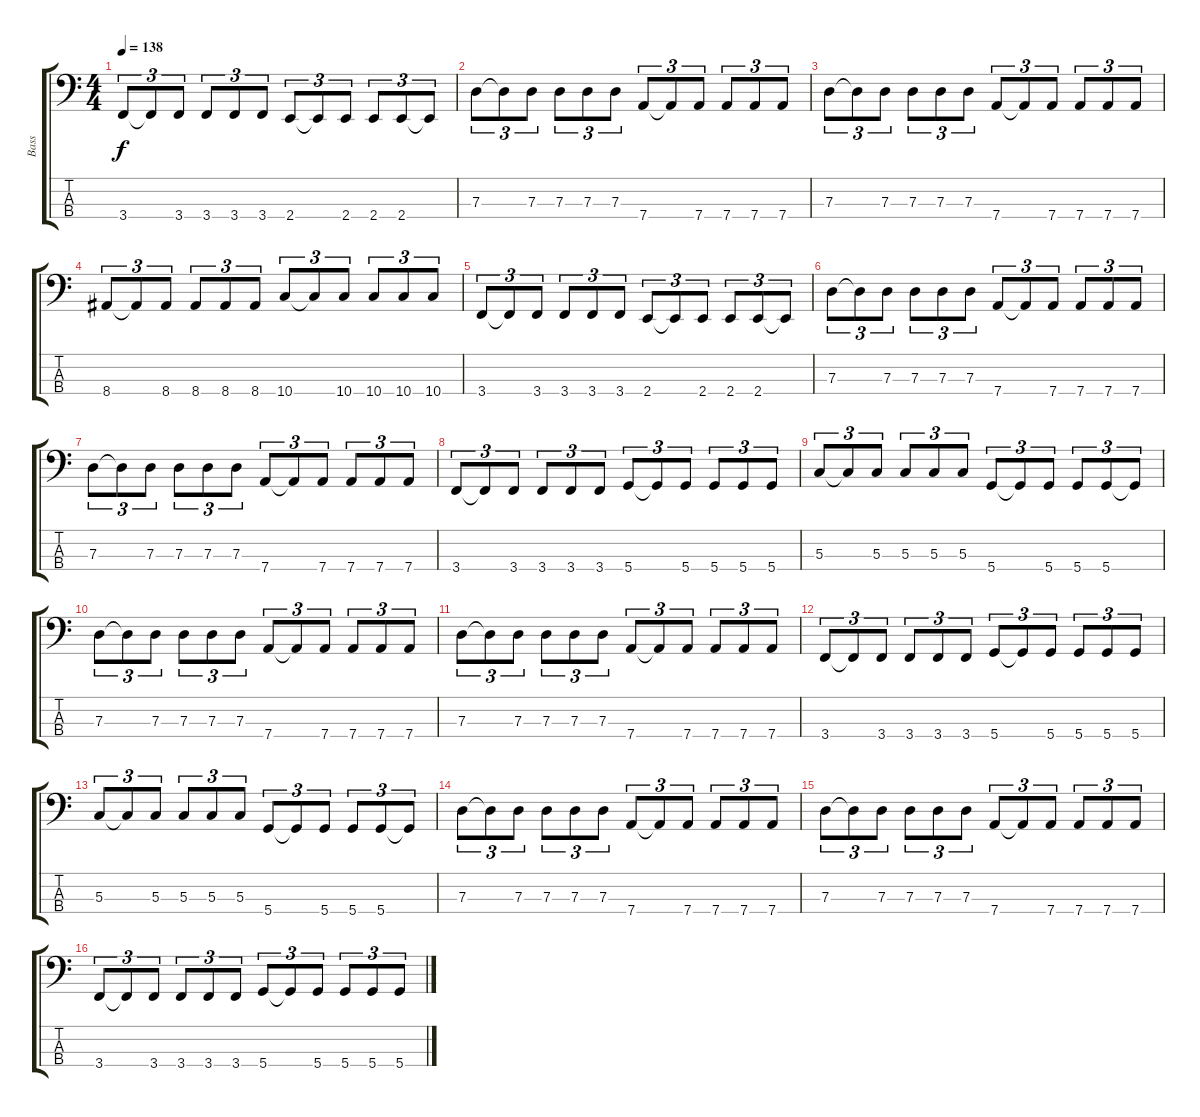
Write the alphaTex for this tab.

\track ("Bass" "Bass") {instrument electricbassfinger}
\staff {score tabs}
\tuning (F2 C2 G1 D1) {hide}
\ts (4 4)
\tempo 138
\clef f4
\ks c
3.4.8{tu (3 2) dy f} 3.4{t}.8{tu (3 2)} 3.4.8{tu (3 2)} 3.4.8{tu (3 2)} 3.4.8{tu (3 2)} 3.4.8{tu (3 2)} 2.4.8{tu (3 2)} 2.4{t}.8{tu (3 2)} 2.4.8{tu (3 2)} 2.4.8{tu (3 2)} 2.4.8{tu (3 2)} 2.4{t}.8{tu (3 2)} |
7.3.8{tu (3 2)} 7.3{t}.8{tu (3 2)} 7.3.8{tu (3 2)} 7.3.8{tu (3 2)} 7.3.8{tu (3 2)} 7.3.8{tu (3 2)} 7.4.8{tu (3 2)} 7.4{t}.8{tu (3 2)} 7.4.8{tu (3 2)} 7.4.8{tu (3 2)} 7.4.8{tu (3 2)} 7.4.8{tu (3 2)} |
7.3.8{tu (3 2)} 7.3{t}.8{tu (3 2)} 7.3.8{tu (3 2)} 7.3.8{tu (3 2)} 7.3.8{tu (3 2)} 7.3.8{tu (3 2)} 7.4.8{tu (3 2)} 7.4{t}.8{tu (3 2)} 7.4.8{tu (3 2)} 7.4.8{tu (3 2)} 7.4.8{tu (3 2)} 7.4.8{tu (3 2)} |
8.4.8{tu (3 2)} 8.4{t}.8{tu (3 2)} 8.4.8{tu (3 2)} 8.4.8{tu (3 2)} 8.4.8{tu (3 2)} 8.4.8{tu (3 2)} 10.4.8{tu (3 2)} 10.4{t}.8{tu (3 2)} 10.4.8{tu (3 2)} 10.4.8{tu (3 2)} 10.4.8{tu (3 2)} 10.4.8{tu (3 2)} |
3.4.8{tu (3 2)} 3.4{t}.8{tu (3 2)} 3.4.8{tu (3 2)} 3.4.8{tu (3 2)} 3.4.8{tu (3 2)} 3.4.8{tu (3 2)} 2.4.8{tu (3 2)} 2.4{t}.8{tu (3 2)} 2.4.8{tu (3 2)} 2.4.8{tu (3 2)} 2.4.8{tu (3 2)} 2.4{t}.8{tu (3 2)} |
7.3.8{tu (3 2)} 7.3{t}.8{tu (3 2)} 7.3.8{tu (3 2)} 7.3.8{tu (3 2)} 7.3.8{tu (3 2)} 7.3.8{tu (3 2)} 7.4.8{tu (3 2)} 7.4{t}.8{tu (3 2)} 7.4.8{tu (3 2)} 7.4.8{tu (3 2)} 7.4.8{tu (3 2)} 7.4.8{tu (3 2)} |
7.3.8{tu (3 2)} 7.3{t}.8{tu (3 2)} 7.3.8{tu (3 2)} 7.3.8{tu (3 2)} 7.3.8{tu (3 2)} 7.3.8{tu (3 2)} 7.4.8{tu (3 2)} 7.4{t}.8{tu (3 2)} 7.4.8{tu (3 2)} 7.4.8{tu (3 2)} 7.4.8{tu (3 2)} 7.4.8{tu (3 2)} |
3.4.8{tu (3 2)} 3.4{t}.8{tu (3 2)} 3.4.8{tu (3 2)} 3.4.8{tu (3 2)} 3.4.8{tu (3 2)} 3.4.8{tu (3 2)} 5.4.8{tu (3 2)} 5.4{t}.8{tu (3 2)} 5.4.8{tu (3 2)} 5.4.8{tu (3 2)} 5.4.8{tu (3 2)} 5.4.8{tu (3 2)} |
5.3.8{tu (3 2)} 5.3{t}.8{tu (3 2)} 5.3.8{tu (3 2)} 5.3.8{tu (3 2)} 5.3.8{tu (3 2)} 5.3.8{tu (3 2)} 5.4.8{tu (3 2)} 5.4{t}.8{tu (3 2)} 5.4.8{tu (3 2)} 5.4.8{tu (3 2)} 5.4.8{tu (3 2)} 5.4{t}.8{tu (3 2)} |
7.3.8{tu (3 2)} 7.3{t}.8{tu (3 2)} 7.3.8{tu (3 2)} 7.3.8{tu (3 2)} 7.3.8{tu (3 2)} 7.3.8{tu (3 2)} 7.4.8{tu (3 2)} 7.4{t}.8{tu (3 2)} 7.4.8{tu (3 2)} 7.4.8{tu (3 2)} 7.4.8{tu (3 2)} 7.4.8{tu (3 2)} |
7.3.8{tu (3 2)} 7.3{t}.8{tu (3 2)} 7.3.8{tu (3 2)} 7.3.8{tu (3 2)} 7.3.8{tu (3 2)} 7.3.8{tu (3 2)} 7.4.8{tu (3 2)} 7.4{t}.8{tu (3 2)} 7.4.8{tu (3 2)} 7.4.8{tu (3 2)} 7.4.8{tu (3 2)} 7.4.8{tu (3 2)} |
3.4.8{tu (3 2)} 3.4{t}.8{tu (3 2)} 3.4.8{tu (3 2)} 3.4.8{tu (3 2)} 3.4.8{tu (3 2)} 3.4.8{tu (3 2)} 5.4.8{tu (3 2)} 5.4{t}.8{tu (3 2)} 5.4.8{tu (3 2)} 5.4.8{tu (3 2)} 5.4.8{tu (3 2)} 5.4.8{tu (3 2)} |
5.3.8{tu (3 2)} 5.3{t}.8{tu (3 2)} 5.3.8{tu (3 2)} 5.3.8{tu (3 2)} 5.3.8{tu (3 2)} 5.3.8{tu (3 2)} 5.4.8{tu (3 2)} 5.4{t}.8{tu (3 2)} 5.4.8{tu (3 2)} 5.4.8{tu (3 2)} 5.4.8{tu (3 2)} 5.4{t}.8{tu (3 2)} |
7.3.8{tu (3 2)} 7.3{t}.8{tu (3 2)} 7.3.8{tu (3 2)} 7.3.8{tu (3 2)} 7.3.8{tu (3 2)} 7.3.8{tu (3 2)} 7.4.8{tu (3 2)} 7.4{t}.8{tu (3 2)} 7.4.8{tu (3 2)} 7.4.8{tu (3 2)} 7.4.8{tu (3 2)} 7.4.8{tu (3 2)} |
7.3.8{tu (3 2)} 7.3{t}.8{tu (3 2)} 7.3.8{tu (3 2)} 7.3.8{tu (3 2)} 7.3.8{tu (3 2)} 7.3.8{tu (3 2)} 7.4.8{tu (3 2)} 7.4{t}.8{tu (3 2)} 7.4.8{tu (3 2)} 7.4.8{tu (3 2)} 7.4.8{tu (3 2)} 7.4.8{tu (3 2)} |
3.4.8{tu (3 2)} 3.4{t}.8{tu (3 2)} 3.4.8{tu (3 2)} 3.4.8{tu (3 2)} 3.4.8{tu (3 2)} 3.4.8{tu (3 2)} 5.4.8{tu (3 2)} 5.4{t}.8{tu (3 2)} 5.4.8{tu (3 2)} 5.4.8{tu (3 2)} 5.4.8{tu (3 2)} 5.4.8{tu (3 2)}
